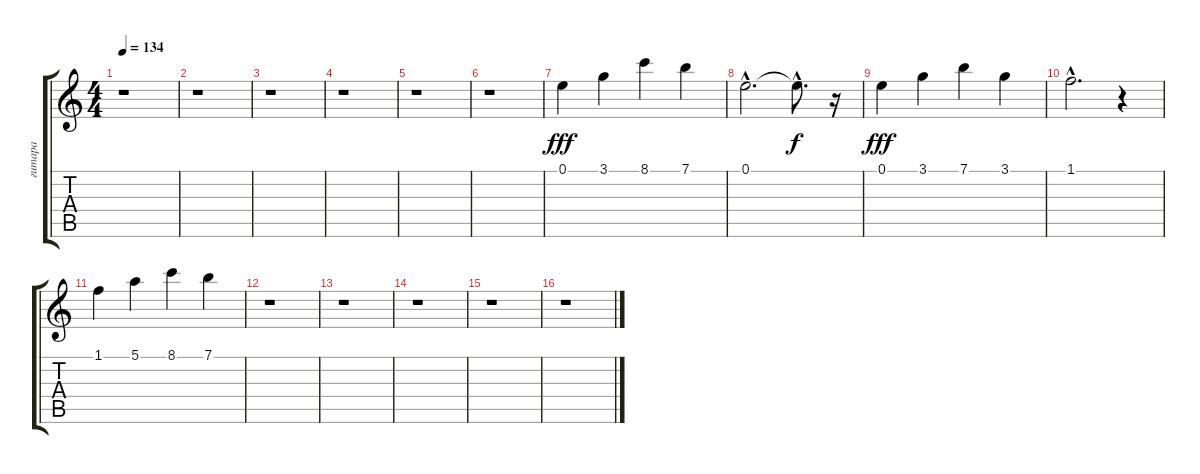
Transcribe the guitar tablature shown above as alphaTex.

\track ("гитара" "гитара") {instrument overdrivenguitar}
\staff {score tabs}
\tuning (E4 B3 G3 D3 A2 E2) {hide}
\ts (4 4)
\tempo 134
\clef g2
\ks c
r.1{dy fff} |
r.1 |
r.1 |
r.1 |
r.1 |
r.1 |
0.1.4{volume 6 balance 5 instrument overdrivenguitar} 3.1.4 8.1.4 7.1.4 |
0.1{hac}.2{d} 0.1{hac t}.8{d dy f} r.16 |
0.1.4{dy fff} 3.1.4 7.1.4 3.1.4 |
1.1{hac}.2{d} r.4 |
1.1.4 5.1.4 8.1.4 7.1.4 |
r.1 |
r.1 |
r.1 |
r.1 |
r.1
